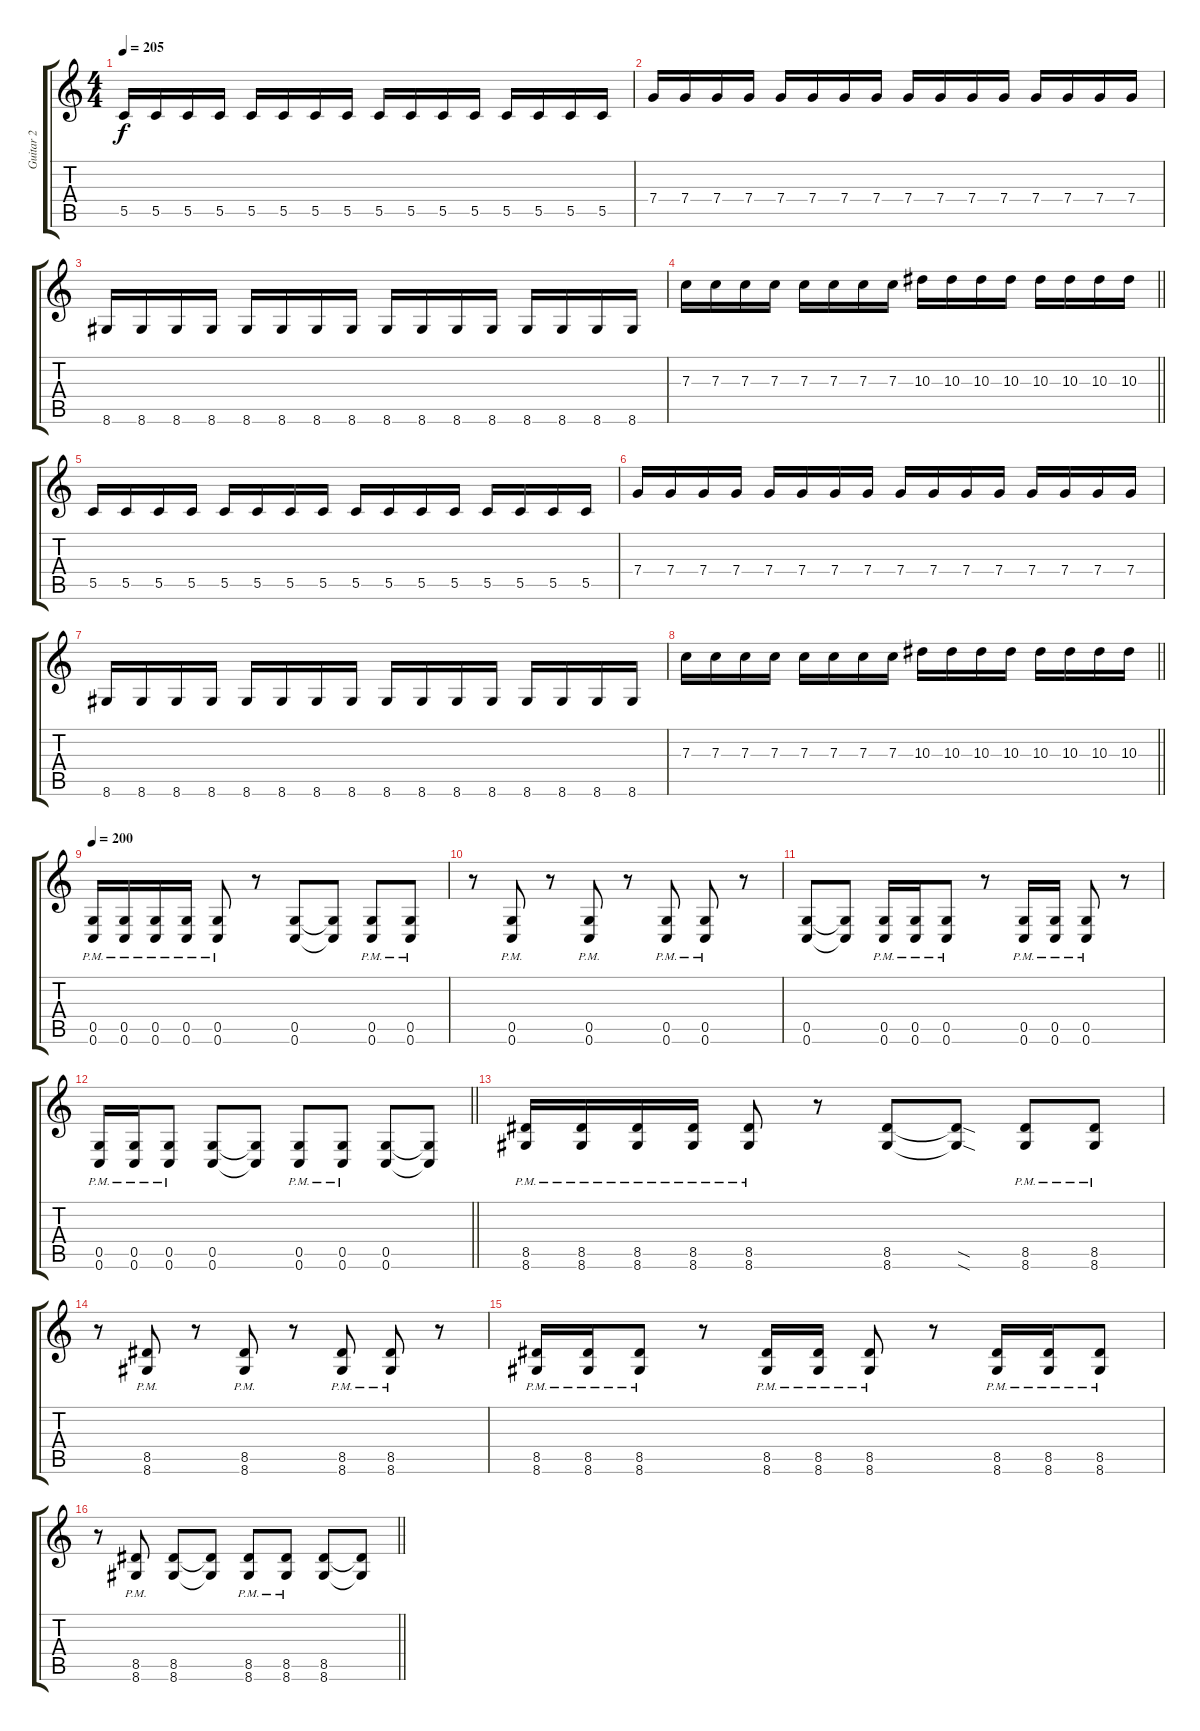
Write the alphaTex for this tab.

\track ("Guitar 2" "Guitar 2") {instrument distortionguitar}
\staff {score tabs}
\tuning (D4 A3 F3 C3 G2 C2) {hide}
\ts (4 4)
\tempo 205
\clef g2
\ks c
5.5.16{dy f} 5.5.16 5.5.16 5.5.16 5.5.16 5.5.16 5.5.16 5.5.16 5.5.16 5.5.16 5.5.16 5.5.16 5.5.16 5.5.16 5.5.16 5.5.16 |
7.4.16 7.4.16 7.4.16 7.4.16 7.4.16 7.4.16 7.4.16 7.4.16 7.4.16 7.4.16 7.4.16 7.4.16 7.4.16 7.4.16 7.4.16 7.4.16 |
8.6.16 8.6.16 8.6.16 8.6.16 8.6.16 8.6.16 8.6.16 8.6.16 8.6.16 8.6.16 8.6.16 8.6.16 8.6.16 8.6.16 8.6.16 8.6.16 |
\barLineRight lightlight
7.3.16 7.3.16 7.3.16 7.3.16 7.3.16 7.3.16 7.3.16 7.3.16 10.3.16 10.3.16 10.3.16 10.3.16 10.3.16 10.3.16 10.3.16 10.3.16 |
5.5.16 5.5.16 5.5.16 5.5.16 5.5.16 5.5.16 5.5.16 5.5.16 5.5.16 5.5.16 5.5.16 5.5.16 5.5.16 5.5.16 5.5.16 5.5.16 |
7.4.16 7.4.16 7.4.16 7.4.16 7.4.16 7.4.16 7.4.16 7.4.16 7.4.16 7.4.16 7.4.16 7.4.16 7.4.16 7.4.16 7.4.16 7.4.16 |
8.6.16 8.6.16 8.6.16 8.6.16 8.6.16 8.6.16 8.6.16 8.6.16 8.6.16 8.6.16 8.6.16 8.6.16 8.6.16 8.6.16 8.6.16 8.6.16 |
\barLineRight lightlight
7.3.16 7.3.16 7.3.16 7.3.16 7.3.16 7.3.16 7.3.16 7.3.16 10.3.16 10.3.16 10.3.16 10.3.16 10.3.16 10.3.16 10.3.16 10.3.16 |
\tempo 200
(0.5{pm} 0.6{pm}).16 (0.5{pm} 0.6{pm}).16 (0.5{pm} 0.6{pm}).16 (0.5{pm} 0.6{pm}).16 (0.5{pm} 0.6{pm}).8 r.8 (0.5 0.6).8 (0.5{t} 0.6{t}).8 (0.5{pm} 0.6{pm}).8 (0.5{pm} 0.6{pm}).8 |
r.8 (0.5{pm} 0.6{pm}).8 r.8 (0.5{pm} 0.6{pm}).8 r.8 (0.5{pm} 0.6{pm}).8 (0.5{pm} 0.6{pm}).8 r.8 |
(0.5 0.6).8 (0.5{t} 0.6{t}).8 (0.5{pm} 0.6{pm}).16 (0.5{pm} 0.6{pm}).16 (0.5{pm} 0.6{pm}).8 r.8 (0.5{pm} 0.6{pm}).16 (0.5{pm} 0.6{pm}).16 (0.5{pm} 0.6{pm}).8 r.8 |
\barLineRight lightlight
(0.5{pm} 0.6{pm}).16 (0.5{pm} 0.6{pm}).16 (0.5{pm} 0.6{pm}).8 (0.5 0.6).8 (0.5{t} 0.6{t}).8 (0.5{pm} 0.6{pm}).8 (0.5{pm} 0.6{pm}).8 (0.5 0.6).8 (0.5{t} 0.6{t}).8 |
(8.5{pm} 8.6{pm}).16 (8.5{pm} 8.6{pm}).16 (8.5{pm} 8.6{pm}).16 (8.5{pm} 8.6{pm}).16 (8.5{pm} 8.6{pm}).8 r.8 (8.5 8.6).8 (8.5{sod t} 8.6{sod t}).8 (8.5{pm} 8.6{pm}).8 (8.5{pm} 8.6{pm}).8 |
r.8 (8.5{pm} 8.6{pm}).8 r.8 (8.5{pm} 8.6{pm}).8 r.8 (8.5{pm} 8.6{pm}).8 (8.5{pm} 8.6{pm}).8 r.8 |
(8.5{pm} 8.6{pm}).16 (8.5{pm} 8.6{pm}).16 (8.5{pm} 8.6{pm}).8 r.8 (8.5{pm} 8.6{pm}).16 (8.5{pm} 8.6{pm}).16 (8.5{pm} 8.6{pm}).8 r.8 (8.5{pm} 8.6{pm}).16 (8.5{pm} 8.6{pm}).16 (8.5{pm} 8.6{pm}).8 |
\barLineRight lightlight
r.8 (8.5{pm} 8.6{pm}).8 (8.5 8.6).8 (8.5{t} 8.6{t}).8 (8.5{pm} 8.6{pm}).8 (8.5{pm} 8.6{pm}).8 (8.5 8.6).8 (8.5{t} 8.6{t}).8
